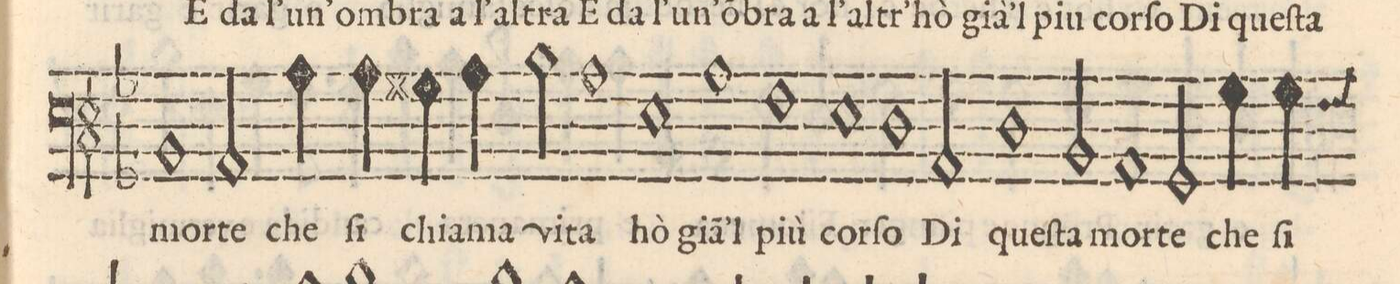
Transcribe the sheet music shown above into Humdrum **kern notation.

**kern	**text
*I"BASSO	*
*clefF3	*
*k[b-]	*
*met(C|)	*
*M4/2	*
1D	mor-
=16-	=16-
2C/	-te
4c\	che
4c\	ſi
4Bn\	chia-
4c\	-ma
2d\	vi-
=17-	=17-
1c	-ta
1G	hò
=18-	=18-
1c	già'l
1A	più
=19-	=19-
1G	cor-
1F	-ſo
=20-	=20-
2C/	Di
1F	queſ-
2D/	-ta
=21-	=21-
1C	mor-
2BB-/	-te
4B-y\	che
4B-\	ſi
=22-	=22-
*-	*-
